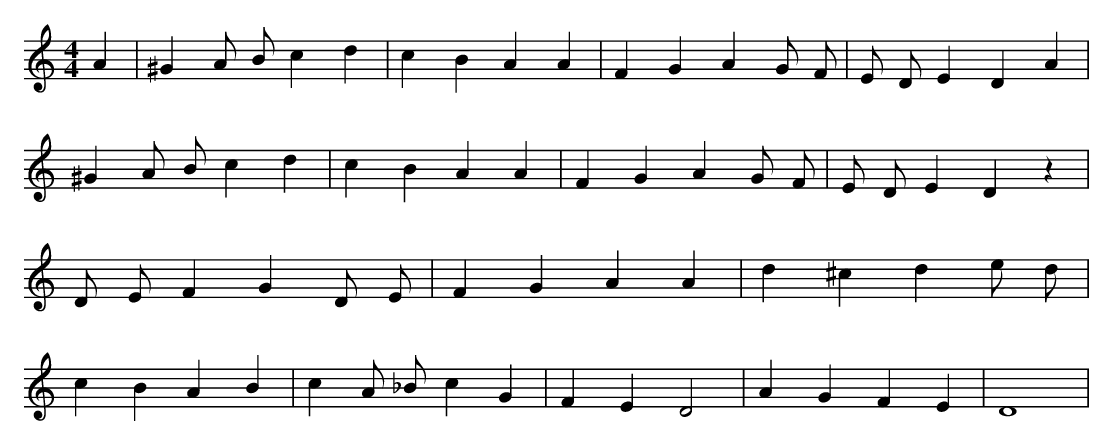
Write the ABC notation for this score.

X:1
M:4/4
L:1/8
K:C
A2 | ^G2 A B c2 d2 | c2 B2 A2 A2 | F2 G2 A2 G F | E D E2 D2 A2 | ^G2 A B c2 d2 | c2 B2 A2 A2 | F2 G2 A2 G F | E D E2 D2 z2 | D E F2 G2 D E | F2 G2 A2 A2 | d2 ^c2 d2 e d | c2 B2 A2 B2 | c2 A _B c2 G2 | F2 E2 D4 | A2 G2 F2 E2 | D8 |
